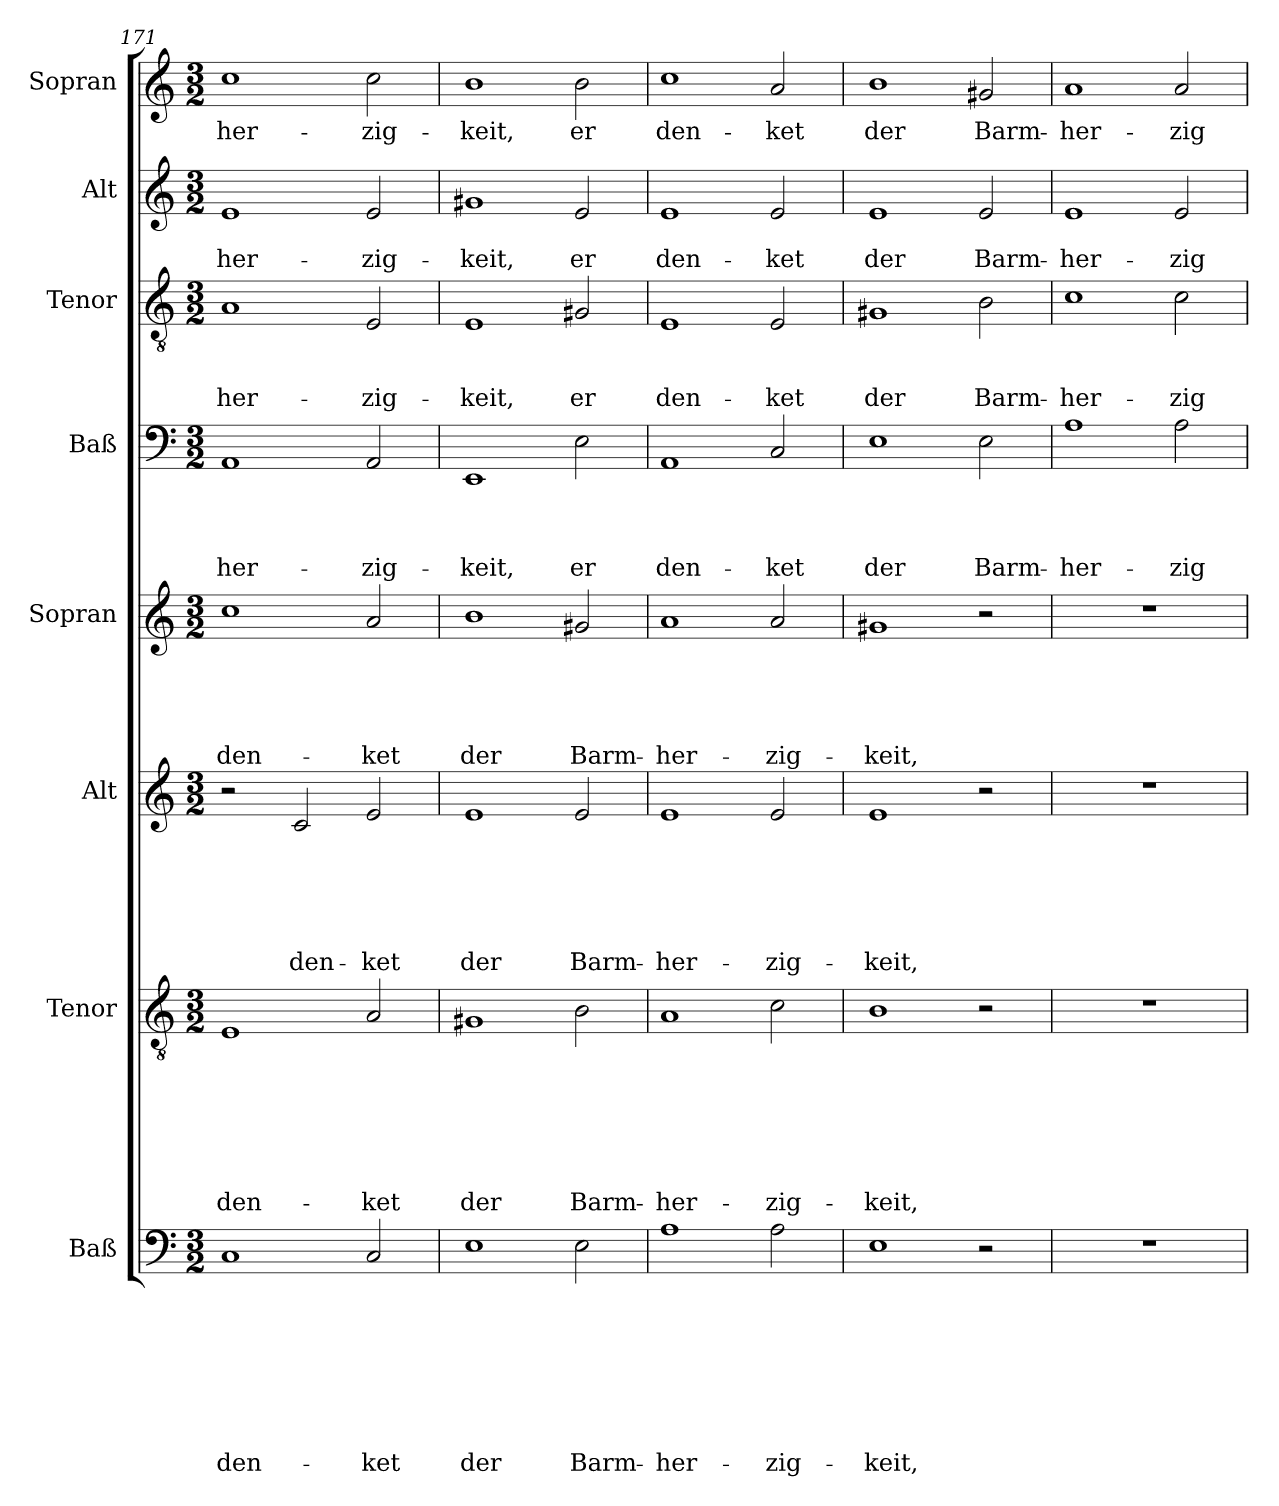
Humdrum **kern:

**kern	**text	**text	**text	**text	**text	**text	**text	**text	**kern	**text	**text	**text	**text	**text	**text	**text	**kern	**text	**text	**text	**text	**text	**text	**kern	**text	**text	**text	**text	**text	**kern	**text	**text	**text	**text	**kern	**text	**text	**text	**kern	**text	**text	**kern	**text
*part8	*part8	*part8	*part8	*part8	*part8	*part8	*part8	*part8	*part7	*part7	*part7	*part7	*part7	*part7	*part7	*part7	*part6	*part6	*part6	*part6	*part6	*part6	*part6	*part5	*part5	*part5	*part5	*part5	*part5	*part4	*part4	*part4	*part4	*part4	*part3	*part3	*part3	*part3	*part2	*part2	*part2	*part1	*part1
*staff8	*staff8	*staff8	*staff8	*staff8	*staff8	*staff8	*staff8	*staff8	*staff7	*staff7	*staff7	*staff7	*staff7	*staff7	*staff7	*staff7	*staff6	*staff6	*staff6	*staff6	*staff6	*staff6	*staff6	*staff5	*staff5	*staff5	*staff5	*staff5	*staff5	*staff4	*staff4	*staff4	*staff4	*staff4	*staff3	*staff3	*staff3	*staff3	*staff2	*staff2	*staff2	*staff1	*staff1
*I"Baß	*	*	*	*	*	*	*	*	*I"Tenor	*	*	*	*	*	*	*	*I"Alt	*	*	*	*	*	*	*I"Sopran	*	*	*	*	*	*I"Baß	*	*	*	*	*I"Tenor	*	*	*	*I"Alt	*	*	*I"Sopran	*
*clefF4	*	*	*	*	*	*	*	*	*clefGv2	*	*	*	*	*	*	*	*clefG2	*	*	*	*	*	*	*clefG2	*	*	*	*	*	*clefF4	*	*	*	*	*clefGv2	*	*	*	*clefG2	*	*	*clefG2	*
*k[]	*	*	*	*	*	*	*	*	*k[]	*	*	*	*	*	*	*	*k[]	*	*	*	*	*	*	*k[]	*	*	*	*	*	*k[]	*	*	*	*	*k[]	*	*	*	*k[]	*	*	*k[]	*
*C:	*	*	*	*	*	*	*	*	*C:	*	*	*	*	*	*	*	*C:	*	*	*	*	*	*	*C:	*	*	*	*	*	*C:	*	*	*	*	*C:	*	*	*	*C:	*	*	*C:	*
*M3/2	*	*	*	*	*	*	*	*	*M3/2	*	*	*	*	*	*	*	*M3/2	*	*	*	*	*	*	*M3/2	*	*	*	*	*	*M3/2	*	*	*	*	*M3/2	*	*	*	*M3/2	*	*	*M3/2	*
=171	=171	=171	=171	=171	=171	=171	=171	=171	=171	=171	=171	=171	=171	=171	=171	=171	=171	=171	=171	=171	=171	=171	=171	=171	=171	=171	=171	=171	=171	=171	=171	=171	=171	=171	=171	=171	=171	=171	=171	=171	=171	=171	=171
1C	.	.	.	.	.	.	.	den-	1E	.	.	.	.	.	.	den-	2r	.	.	.	.	.	.	1cc	.	.	.	.	den-	1AA	.	.	.	-her-	1A	.	.	-her-	1e	.	-her-	1cc	-her-
.	.	.	.	.	.	.	.	.	.	.	.	.	.	.	.	.	2c/	.	.	.	.	.	den-	.	.	.	.	.	.	.	.	.	.	.	.	.	.	.	.	.	.	.	.
2C/	.	.	.	.	.	.	.	-ket	2A/	.	.	.	.	.	.	-ket	2e/	.	.	.	.	.	-ket	2a/	.	.	.	.	-ket	2AA/	.	.	.	-zig-	2E/	.	.	-zig-	2e/	.	-zig-	2cc\	-zig-
=172	=172	=172	=172	=172	=172	=172	=172	=172	=172	=172	=172	=172	=172	=172	=172	=172	=172	=172	=172	=172	=172	=172	=172	=172	=172	=172	=172	=172	=172	=172	=172	=172	=172	=172	=172	=172	=172	=172	=172	=172	=172	=172	=172
1E	.	.	.	.	.	.	.	der	1G#X	.	.	.	.	.	.	der	1e	.	.	.	.	.	der	1b	.	.	.	.	der	1EE	.	.	.	-keit,	1E	.	.	-keit,	1g#X	.	-keit,	1b	-keit,
2E\	.	.	.	.	.	.	.	Barm-	2B\	.	.	.	.	.	.	Barm-	2e/	.	.	.	.	.	Barm-	2g#X/	.	.	.	.	Barm-	2E\	.	.	.	er	2G#X/	.	.	er	2e/	.	er	2b\	er
=173	=173	=173	=173	=173	=173	=173	=173	=173	=173	=173	=173	=173	=173	=173	=173	=173	=173	=173	=173	=173	=173	=173	=173	=173	=173	=173	=173	=173	=173	=173	=173	=173	=173	=173	=173	=173	=173	=173	=173	=173	=173	=173	=173
1A	.	.	.	.	.	.	.	-her-	1A	.	.	.	.	.	.	-her-	1e	.	.	.	.	.	-her-	1a	.	.	.	.	-her-	1AA	.	.	.	den-	1E	.	.	den-	1e	.	den-	1cc	den-
2A\	.	.	.	.	.	.	.	-zig-	2c\	.	.	.	.	.	.	-zig-	2e/	.	.	.	.	.	-zig-	2a/	.	.	.	.	-zig-	2C/	.	.	.	-ket	2E/	.	.	-ket	2e/	.	-ket	2a/	-ket
=174	=174	=174	=174	=174	=174	=174	=174	=174	=174	=174	=174	=174	=174	=174	=174	=174	=174	=174	=174	=174	=174	=174	=174	=174	=174	=174	=174	=174	=174	=174	=174	=174	=174	=174	=174	=174	=174	=174	=174	=174	=174	=174	=174
1E	.	.	.	.	.	.	.	-keit,	1B	.	.	.	.	.	.	-keit,	1e	.	.	.	.	.	-keit,	1g#X	.	.	.	.	-keit,	1E	.	.	.	der	1G#X	.	.	der	1e	.	der	1b	der
2r	.	.	.	.	.	.	.	.	2r	.	.	.	.	.	.	.	2r	.	.	.	.	.	.	2r	.	.	.	.	.	2E\	.	.	.	Barm-	2B\	.	.	Barm-	2e/	.	Barm-	2g#X/	Barm-
=175	=175	=175	=175	=175	=175	=175	=175	=175	=175	=175	=175	=175	=175	=175	=175	=175	=175	=175	=175	=175	=175	=175	=175	=175	=175	=175	=175	=175	=175	=175	=175	=175	=175	=175	=175	=175	=175	=175	=175	=175	=175	=175	=175
1.r	.	.	.	.	.	.	.	.	1.r	.	.	.	.	.	.	.	1.r	.	.	.	.	.	.	1.r	.	.	.	.	.	1A	.	.	.	-her-	1c	.	.	-her-	1e	.	-her-	1a	-her-
.	.	.	.	.	.	.	.	.	.	.	.	.	.	.	.	.	.	.	.	.	.	.	.	.	.	.	.	.	.	2A\	.	.	.	-zig-	2c\	.	.	-zig-	2e/	.	-zig-	2a/	-zig-
=	=	=	=	=	=	=	=	=	=	=	=	=	=	=	=	=	=	=	=	=	=	=	=	=	=	=	=	=	=	=	=	=	=	=	=	=	=	=	=	=	=	=	=
*-	*-	*-	*-	*-	*-	*-	*-	*-	*-	*-	*-	*-	*-	*-	*-	*-	*-	*-	*-	*-	*-	*-	*-	*-	*-	*-	*-	*-	*-	*-	*-	*-	*-	*-	*-	*-	*-	*-	*-	*-	*-	*-	*-
